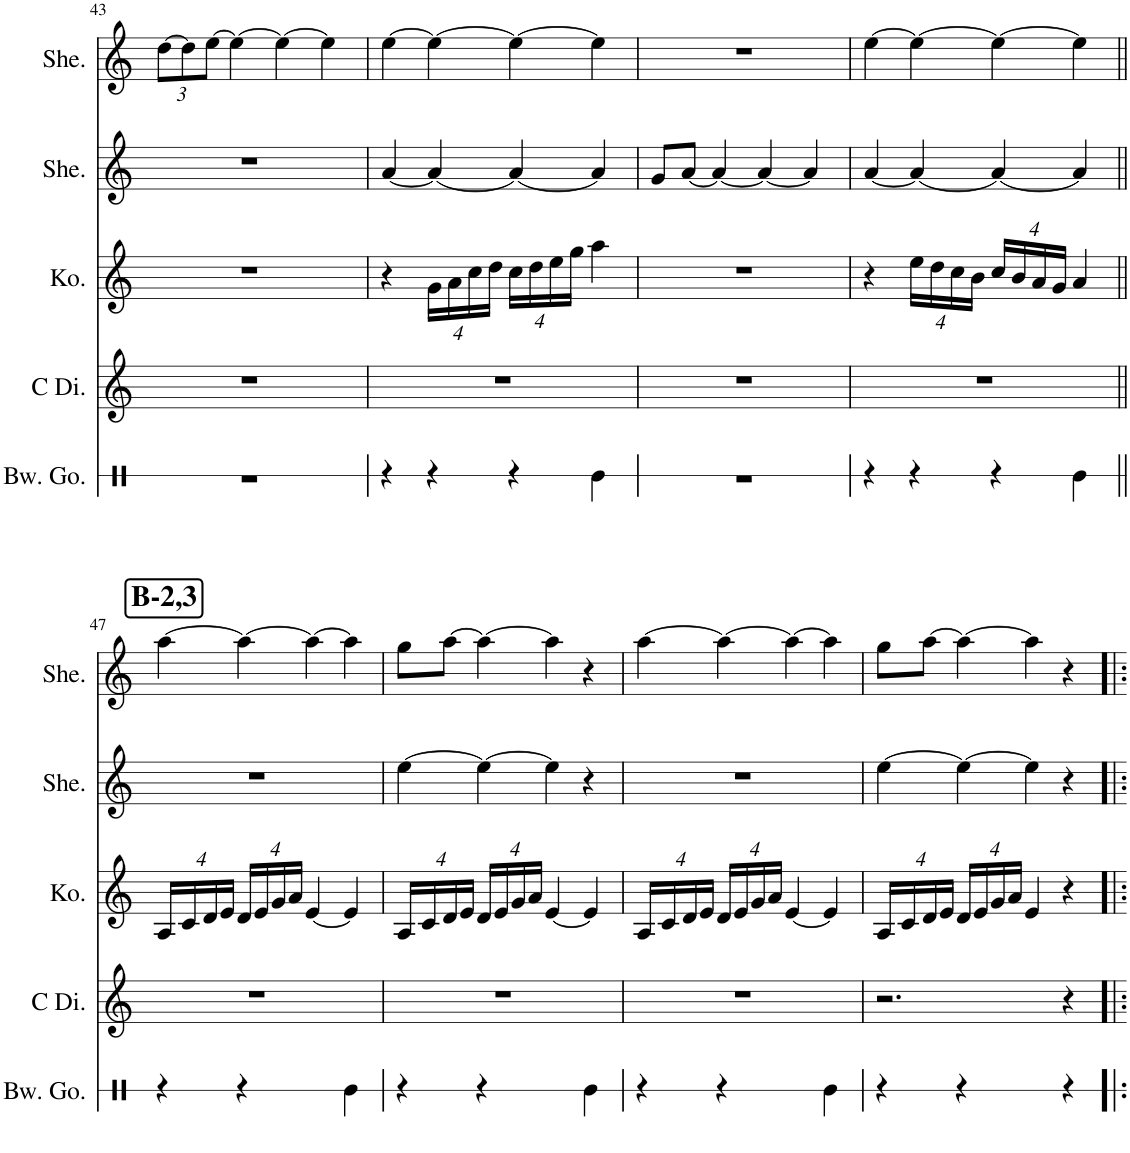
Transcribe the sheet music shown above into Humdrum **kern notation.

**kern	**kern	**kern	**kern	**kern
*part5	*part4	*part3	*part2	*part1
*staff5	*staff4	*staff3	*staff2	*staff1
*I"お鈴	*I"C 笛子	*I"琴	*I"笙	*I"笙
!!LO:PB:g=z
*clefX	*clefG2	*clefG2	*clefG2	*clefG2
*	*Trd12c21	*	*	*
*k[]	*k[]	*k[]	*k[]	*k[]
*M4/4	*M4/4	*M4/4	*M4/4	*M4/4
*	*	*	*	*Xbrackettup
=43	=43	=43	=43	=43
1r	1r	1r	1r	[12dd\L
.	.	.	.	12dd\]
.	.	.	.	[12ee\J
.	.	.	.	4ee\_
.	.	.	.	4ee\_
.	.	.	.	4ee\]
=44	=44	=44	=44	=44
4r	1r	4r	[4a/	[4ee\
4r	.	16g\LL	4a/_	4ee\_
.	.	16a\	.	.
.	.	16cc\	.	.
.	.	16dd\JJ	.	.
4r	.	16cc\LL	4a/_	4ee\_
.	.	16dd\	.	.
.	.	16ee\	.	.
.	.	16gg\JJ	.	.
4Re\	.	4aa\	4a/]	4ee\]
=45	=45	=45	=45	=45
1r	1r	1r	8g/L	1r
.	.	.	[8a/J	.
.	.	.	4a/_	.
.	.	.	4a/_	.
.	.	.	4a/]	.
=46	=46	=46	=46	=46
4r	1r	4r	[4a/	[4ee\
4r	.	16ee\LL	4a/_	4ee\_
.	.	16dd\	.	.
.	.	16cc\	.	.
.	.	16b\JJ	.	.
4r	.	16cc/LL	4a/_	4ee\_
.	.	16b/	.	.
.	.	16a/	.	.
.	.	16g/JJ	.	.
4Re\	.	4a/	4a/]	4ee\]
!!LO:LB:g=z
!!LO:REH:place=s1:a:B:cj:fs=14:t=B-2,3
=47||	=47||	=47||	=47||	=47||
4r	1r	16A/LL	1r	[4aa\
.	.	16c/	.	.
.	.	16d/	.	.
.	.	16e/JJ	.	.
4r	.	16d/LL	.	4aa\_
.	.	16e/	.	.
.	.	16g/	.	.
.	.	16a/JJ	.	.
4ryy	.	[4e/	.	4aa\_
4Re\	.	4e/]	.	4aa\]
=48	=48	=48	=48	=48
4r	1r	16A/LL	[4ee\	8gg\L
.	.	16c/	.	.
.	.	16d/	.	[8aa\J
.	.	16e/JJ	.	.
4r	.	16d/LL	4ee\_	4aa\_
.	.	16e/	.	.
.	.	16g/	.	.
.	.	16a/JJ	.	.
4ryy	.	[4e/	4ee\]	4aa\]
4Re\	.	4e/]	4r	4r
=49	=49	=49	=49	=49
4r	1r	16A/LL	1r	[4aa\
.	.	16c/	.	.
.	.	16d/	.	.
.	.	16e/JJ	.	.
4r	.	16d/LL	.	4aa\_
.	.	16e/	.	.
.	.	16g/	.	.
.	.	16a/JJ	.	.
4ryy	.	[4e/	.	4aa\_
4Re\	.	4e/]	.	4aa\]
=50	=50	=50	=50	=50
4r	2.r	16A/LL	[4ee\	8gg\L
.	.	16c/	.	.
.	.	16d/	.	[8aa\J
.	.	16e/JJ	.	.
4r	.	16d/LL	4ee\_	4aa\_
.	.	16e/	.	.
.	.	16g/	.	.
.	.	16a/JJ	.	.
4ryy	.	4e/	4ee\]	4aa\]
4r	4r	4r	4r	4r
=	=	=	=	=
*-	*-	*-	*-	*-
